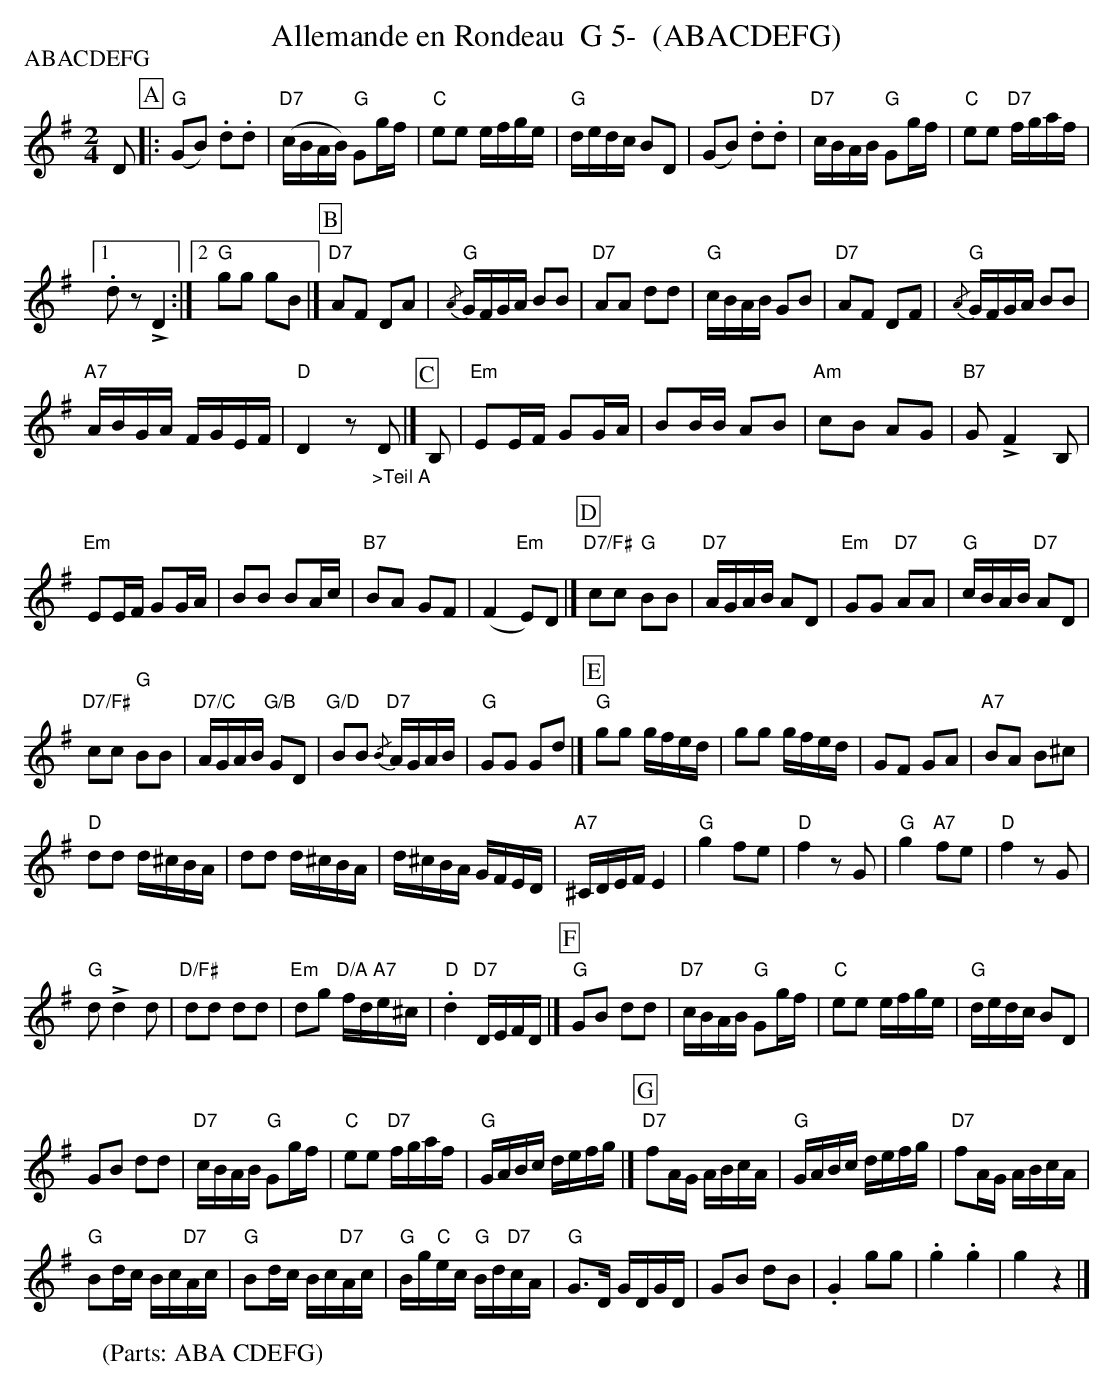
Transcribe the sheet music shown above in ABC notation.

X:1
T:Allemande en Rondeau  G 5-  (ABACDEFG)
P:ABACDEFG
M:2/4
L:1/16
K:G %%MIDI gchordon
D2 [P:A] |: ("G"G2B2) .d2.d2 | ("D7"cBAB) "G"G2gf | "C"e2e2 efge | "G"dedc B2D2 | (G2B2) .d2.d2 | "D7"cBAB "G"G2gf | "C"e2e2 "D7"fgaf |1
.d2z2!>!D4 :|2 "G"g2g2 g2B2 |] [P:B] "D7"A2F2 D2A2 | {/A}"G"GFGA B2B2 | "D7"A2A2 d2d2 | "G"cBAB G2B2 | "D7"A2F2 D2F2 | {/A}"G"GFGA B2B2 |
"A7"ABGA FGEF | "D"D4z2"_>Teil A"D2 |] [P:C] B,2 | "Em"E2EF G2GA | B2BB A2B2 | "Am"c2B2 A2G2 | "B7"G2!>!F4B,2 |
"Em"E2EF G2GA | B2B2 B2Ac | "B7"B2A2 G2F2 | (F4 "Em"E2)D2 |] [P:D] "D7/F#"c2c2 "G"B2B2 | "D7"AGAB A2D2 | "Em"G2G2 "D7"A2A2 | "G"cBAB "D7"A2D2 |
"D7/F#"c2c2 "G"B2B2 | "D7/C"AGAB "G/B"G2D2 | "G/D"B2B2 {/B}"D7"AGAB | "G"G2G2 G2d2 |] [P:E] "G"g2g2 gfed | g2g2 gfed | G2F2 G2A2 | "A7"B2A2 B2^c2 |
"D"d2d2 d^cBA | d2d2 d^cBA | d^cBA GFED | "A7"^CDEF E4 | "G"g4 f2e2 | "D"f4z2G2 | "G"g4"A7"f2e2 | "D"f4z2G2 |
"G"d2!>!d4d2 | "D/F#"d2d2 d2d2 | "Em"d2g2 "D/A"fd"A7"e^c | "D".d4 "D7"DEFD |] [P:F] "G"G2B2 d2d2 | "D7"cBAB "G"G2gf | "C"e2e2 efge | "G"dedc B2D2 |
G2B2 d2d2 | "D7"cBAB "G"G2gf | "C"e2e2 "D7"fgaf | "G"GABc defg |] [P:G] "D7"f2AG ABcA | "G"GABc defg | "D7"f2AG ABcA |
"G"B2dc Bc"D7"Ac | "G"B2dc Bc"D7"Ac | "G"Bg"C"ec "G"Bd"D7"cA | "G"G3D GDGD | G2B2 d2B2 | .G4 g2g2 | .g4.g4 | g4z4 |]
W:(Parts: ABA CDEFG)
